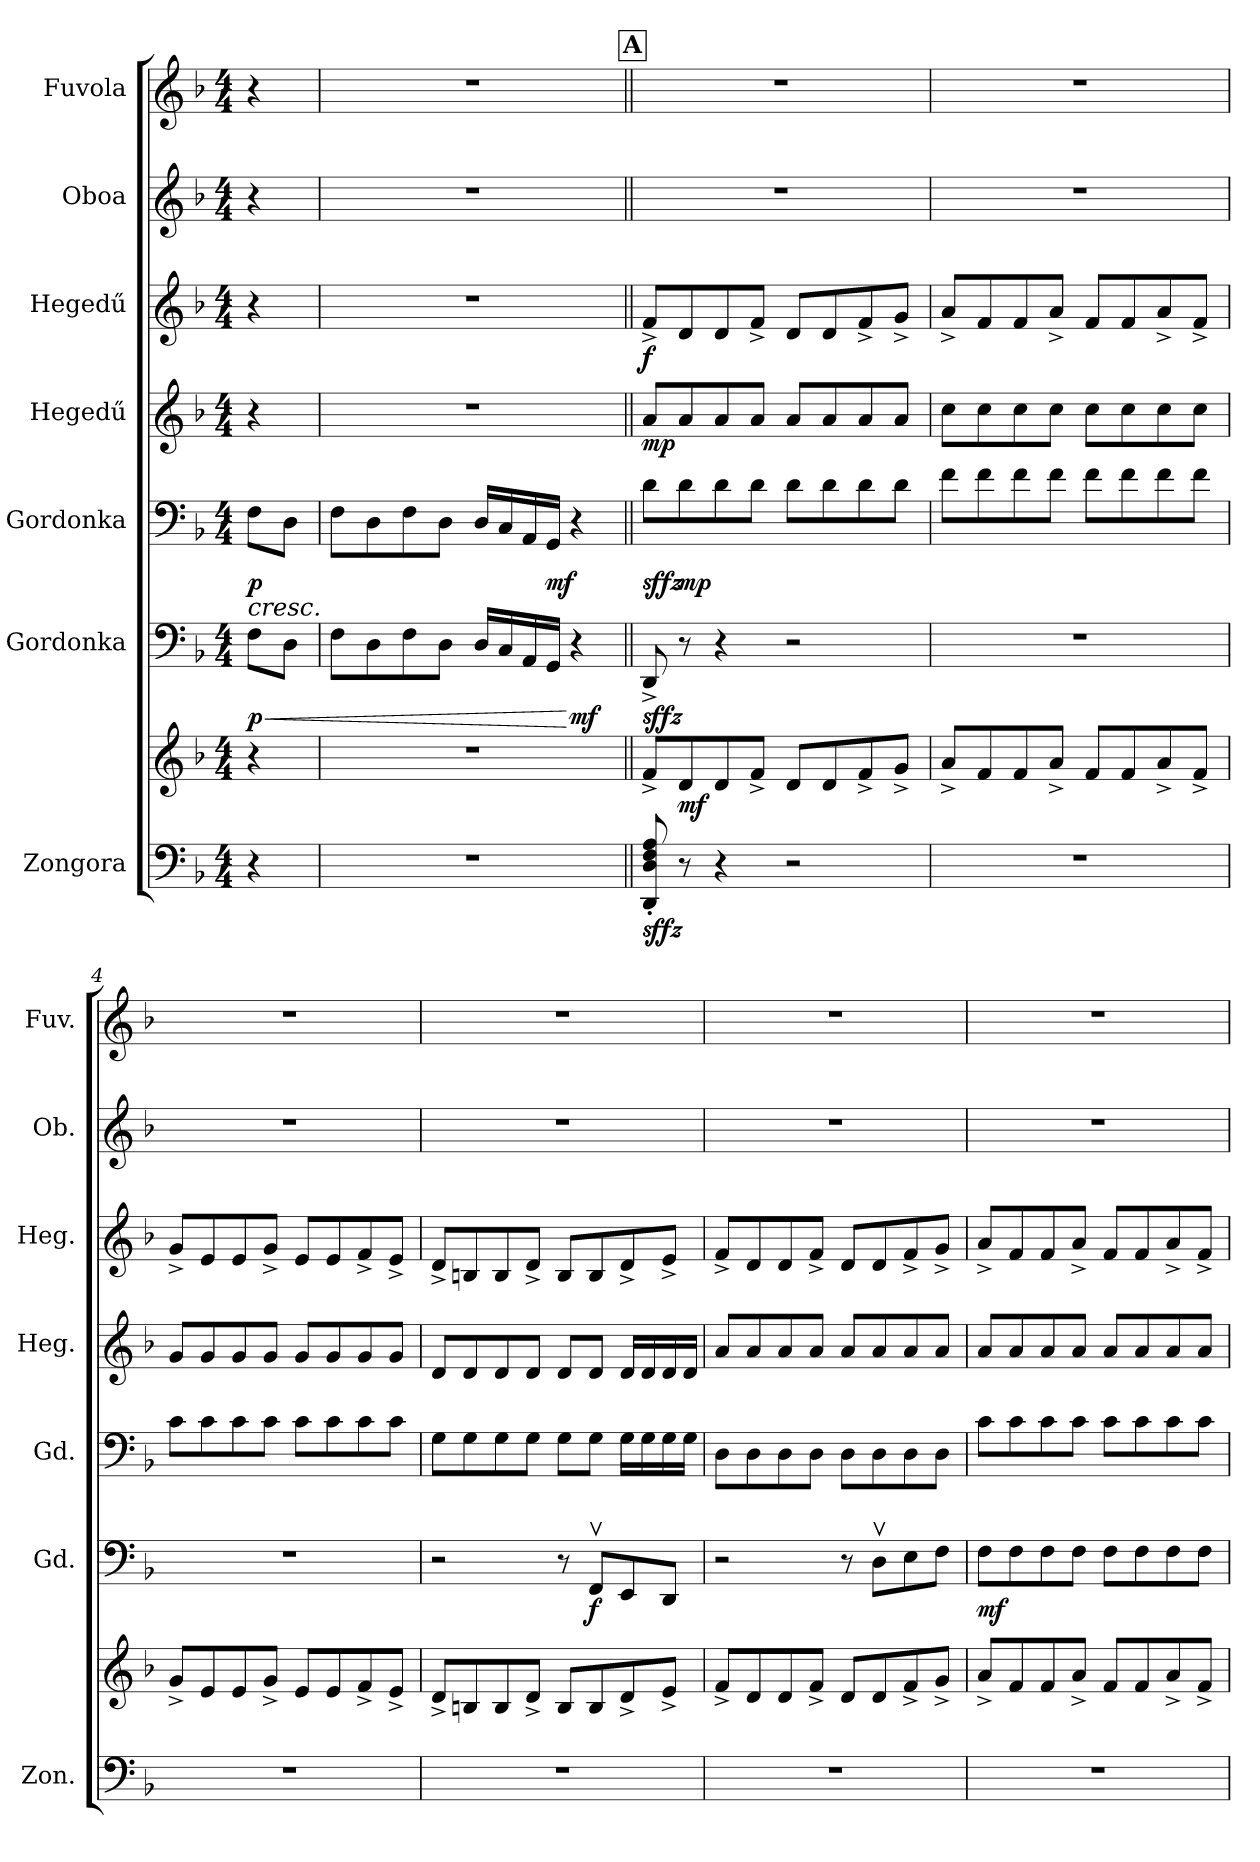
**kern	**kern	**dynam	**kern	**dynam	**kern	**dynam	**kern	**dynam	**kern	**dynam	**kern	**kern
*part7	*part7	*part7	*part6	*part6	*part5	*part5	*part4	*part4	*part3	*part3	*part2	*part1
*staff8	*staff7	*staff7/8	*staff6	*staff6	*staff5	*staff5	*staff4	*staff4	*staff3	*staff3	*staff2	*staff1
*I"Zongora	*	*	*I"Gordonka	*	*I"Gordonka	*	*I"Hegedű	*	*I"Hegedű	*	*I"Oboa	*I"Fuvola
*I'Zon.	*	*	*I'Gd.	*	*I'Gd.	*	*I'Heg.	*	*I'Heg.	*	*I'Ob.	*I'Fuv.
*clefF4	*clefG2	*	*clefF4	*	*clefF4	*	*clefG2	*	*clefG2	*	*clefG2	*clefG2
*k[b-]	*k[b-]	*	*k[b-]	*	*k[b-]	*	*k[b-]	*	*k[b-]	*	*k[b-]	*k[b-]
*M4/4	*M4/4	*	*M4/4	*	*M4/4	*	*M4/4	*	*M4/4	*	*M4/4	*M4/4
*MM152	*MM152	*	*MM152	*	*MM152	*	*MM152	*	*MM152	*	*MM152	*MM152
=	=	=	=	=	=	=	=	=	=	=	=	=
!	!	!	!	!LO:HP:b	!	!LO:HP:b	!	!	!	!	!	!
!	!	!	!	!LO:DY:n=1:b	!	!LO:DY:n=1:b	!	!	!	!	!	!
4r	4r	.	8F\L	< p	8F\L	< p	4r	.	4r	.	4r	4r
.	.	.	8D\J	.	8D\J	.	.	.	.	.	.	.
=1	=1	=1	=1	=1	=1	=1	=1	=1	=1	=1	=1	=1
1r	1r	.	8F\L	.	8F\L	.	1r	.	1r	.	1r	1r
.	.	.	8D\	.	8D\	.	.	.	.	.	.	.
.	.	.	8F\	.	8F\	.	.	.	.	.	.	.
.	.	.	8D\J	.	8D\J	.	.	.	.	.	.	.
.	.	.	16D/LL	.	16D/LL	.	.	.	.	.	.	.
.	.	.	16C/	.	16C/	.	.	.	.	.	.	.
.	.	.	16AA/	.	16AA/	.	.	.	.	.	.	.
!	!	!	!	!	!	!LO:DY:b	!	!	!	!	!	!
.	.	.	16GG/JJ	.	16GG/JJ	mf	.	.	.	.	.	.
!	!	!	!	!LO:DY:n=1:b	!	!	!	!	!	!	!	!
.	.	.	4r	[ mf	4r	[	.	.	.	.	.	.
!!LO:REH:place=s1:a:B:fs=14:t=A
=2||	=2||	=2||	=2||	=2||	=2||	=2||	=2||	=2||	=2||	=2||	=2||	=2||
!	!	!LO:DY:b=2	!	!LO:DY:b	!	!LO:DY:b	!	!LO:DY:b	!	!LO:DY:b	!	!
8DD/' 8D/' 8F/' 8A/'	8f^/L	sffz	8DD^/	sffz	8d\L	sffz	8a/L	mp	8f^/L	f	1r	1r
!	!	!LO:DY:b	!	!	!	!LO:DY:b	!	!	!	!	!	!
8r	8d/	mf	8r	.	8d\	mp	8a/	.	8d/	.	.	.
4r	8d/	.	4r	.	8d\	.	8a/	.	8d/	.	.	.
.	8f^/J	.	.	.	8d\J	.	8a/J	.	8f^/J	.	.	.
2r	8d/L	.	2r	.	8d\L	.	8a/L	.	8d/L	.	.	.
.	8d/	.	.	.	8d\	.	8a/	.	8d/	.	.	.
.	8f^/	.	.	.	8d\	.	8a/	.	8f^/	.	.	.
.	8g^/J	.	.	.	8d\J	.	8a/J	.	8g^/J	.	.	.
=3	=3	=3	=3	=3	=3	=3	=3	=3	=3	=3	=3	=3
1r	8a^/L	.	1r	.	8f\L	.	8cc\L	.	8a^/L	.	1r	1r
.	8f/	.	.	.	8f\	.	8cc\	.	8f/	.	.	.
.	8f/	.	.	.	8f\	.	8cc\	.	8f/	.	.	.
.	8a^/J	.	.	.	8f\J	.	8cc\J	.	8a^/J	.	.	.
.	8f/L	.	.	.	8f\L	.	8cc\L	.	8f/L	.	.	.
.	8f/	.	.	.	8f\	.	8cc\	.	8f/	.	.	.
.	8a^/	.	.	.	8f\	.	8cc\	.	8a^/	.	.	.
.	8f^/J	.	.	.	8f\J	.	8cc\J	.	8f^/J	.	.	.
=4	=4	=4	=4	=4	=4	=4	=4	=4	=4	=4	=4	=4
1r	8g^/L	.	1r	.	8c\L	.	8g/L	.	8g^/L	.	1r	1r
.	8e/	.	.	.	8c\	.	8g/	.	8e/	.	.	.
.	8e/	.	.	.	8c\	.	8g/	.	8e/	.	.	.
.	8g^/J	.	.	.	8c\J	.	8g/J	.	8g^/J	.	.	.
.	8e/L	.	.	.	8c\L	.	8g/L	.	8e/L	.	.	.
.	8e/	.	.	.	8c\	.	8g/	.	8e/	.	.	.
.	8f^/	.	.	.	8c\	.	8g/	.	8f^/	.	.	.
.	8e^/J	.	.	.	8c\J	.	8g/J	.	8e^/J	.	.	.
=5	=5	=5	=5	=5	=5	=5	=5	=5	=5	=5	=5	=5
1r	8d^/L	.	2r	.	8G\L	.	8d/L	.	8d^/L	.	1r	1r
.	8Bn/	.	.	.	8G\	.	8d/	.	8Bn/	.	.	.
.	8B/	.	.	.	8G\	.	8d/	.	8B/	.	.	.
.	8d^/J	.	.	.	8G\J	.	8d/J	.	8d^/J	.	.	.
.	8B/L	.	8r	.	8G\L	.	8d/L	.	8B/L	.	.	.
!	!	!	!	!LO:DY:b	!	!	!	!	!	!	!	!
.	8B/	.	8FFv/L	f	8G\J	.	8d/J	.	8B/	.	.	.
.	8d^/	.	8EE/	.	16G\LL	.	16d/LL	.	8d^/	.	.	.
.	.	.	.	.	16G\	.	16d/	.	.	.	.	.
.	8e^/J	.	8DD/J	.	16G\	.	16d/	.	8e^/J	.	.	.
.	.	.	.	.	16G\JJ	.	16d/JJ	.	.	.	.	.
=6	=6	=6	=6	=6	=6	=6	=6	=6	=6	=6	=6	=6
1r	8f^/L	.	2r	.	8D\L	.	8a/L	.	8f^/L	.	1r	1r
.	8d/	.	.	.	8D\	.	8a/	.	8d/	.	.	.
.	8d/	.	.	.	8D\	.	8a/	.	8d/	.	.	.
.	8f^/J	.	.	.	8D\J	.	8a/J	.	8f^/J	.	.	.
.	8d/L	.	8r	.	8D\L	.	8a/L	.	8d/L	.	.	.
.	8d/	.	8Dv\L	.	8D\	.	8a/	.	8d/	.	.	.
.	8f^/	.	8E\	.	8D\	.	8a/	.	8f^/	.	.	.
.	8g^/J	.	8F\J	.	8D\J	.	8a/J	.	8g^/J	.	.	.
!!LO:LB:g=z
=7	=7	=7	=7	=7	=7	=7	=7	=7	=7	=7	=7	=7
!	!	!	!	!LO:DY:b	!	!	!	!	!	!	!	!
1r	8a^/L	.	8F\L	mf	8c\L	.	8a/L	.	8a^/L	.	1r	1r
.	8f/	.	8F\	.	8c\	.	8a/	.	8f/	.	.	.
.	8f/	.	8F\	.	8c\	.	8a/	.	8f/	.	.	.
.	8a^/J	.	8F\J	.	8c\J	.	8a/J	.	8a^/J	.	.	.
.	8f/L	.	8F\L	.	8c\L	.	8a/L	.	8f/L	.	.	.
.	8f/	.	8F\	.	8c\	.	8a/	.	8f/	.	.	.
.	8a^/	.	8F\	.	8c\	.	8a/	.	8a^/	.	.	.
.	8f^/J	.	8F\J	.	8c\J	.	8a/J	.	8f^/J	.	.	.
=	=	=	=	=	=	=	=	=	=	=	=	=
*-	*-	*-	*-	*-	*-	*-	*-	*-	*-	*-	*-	*-
